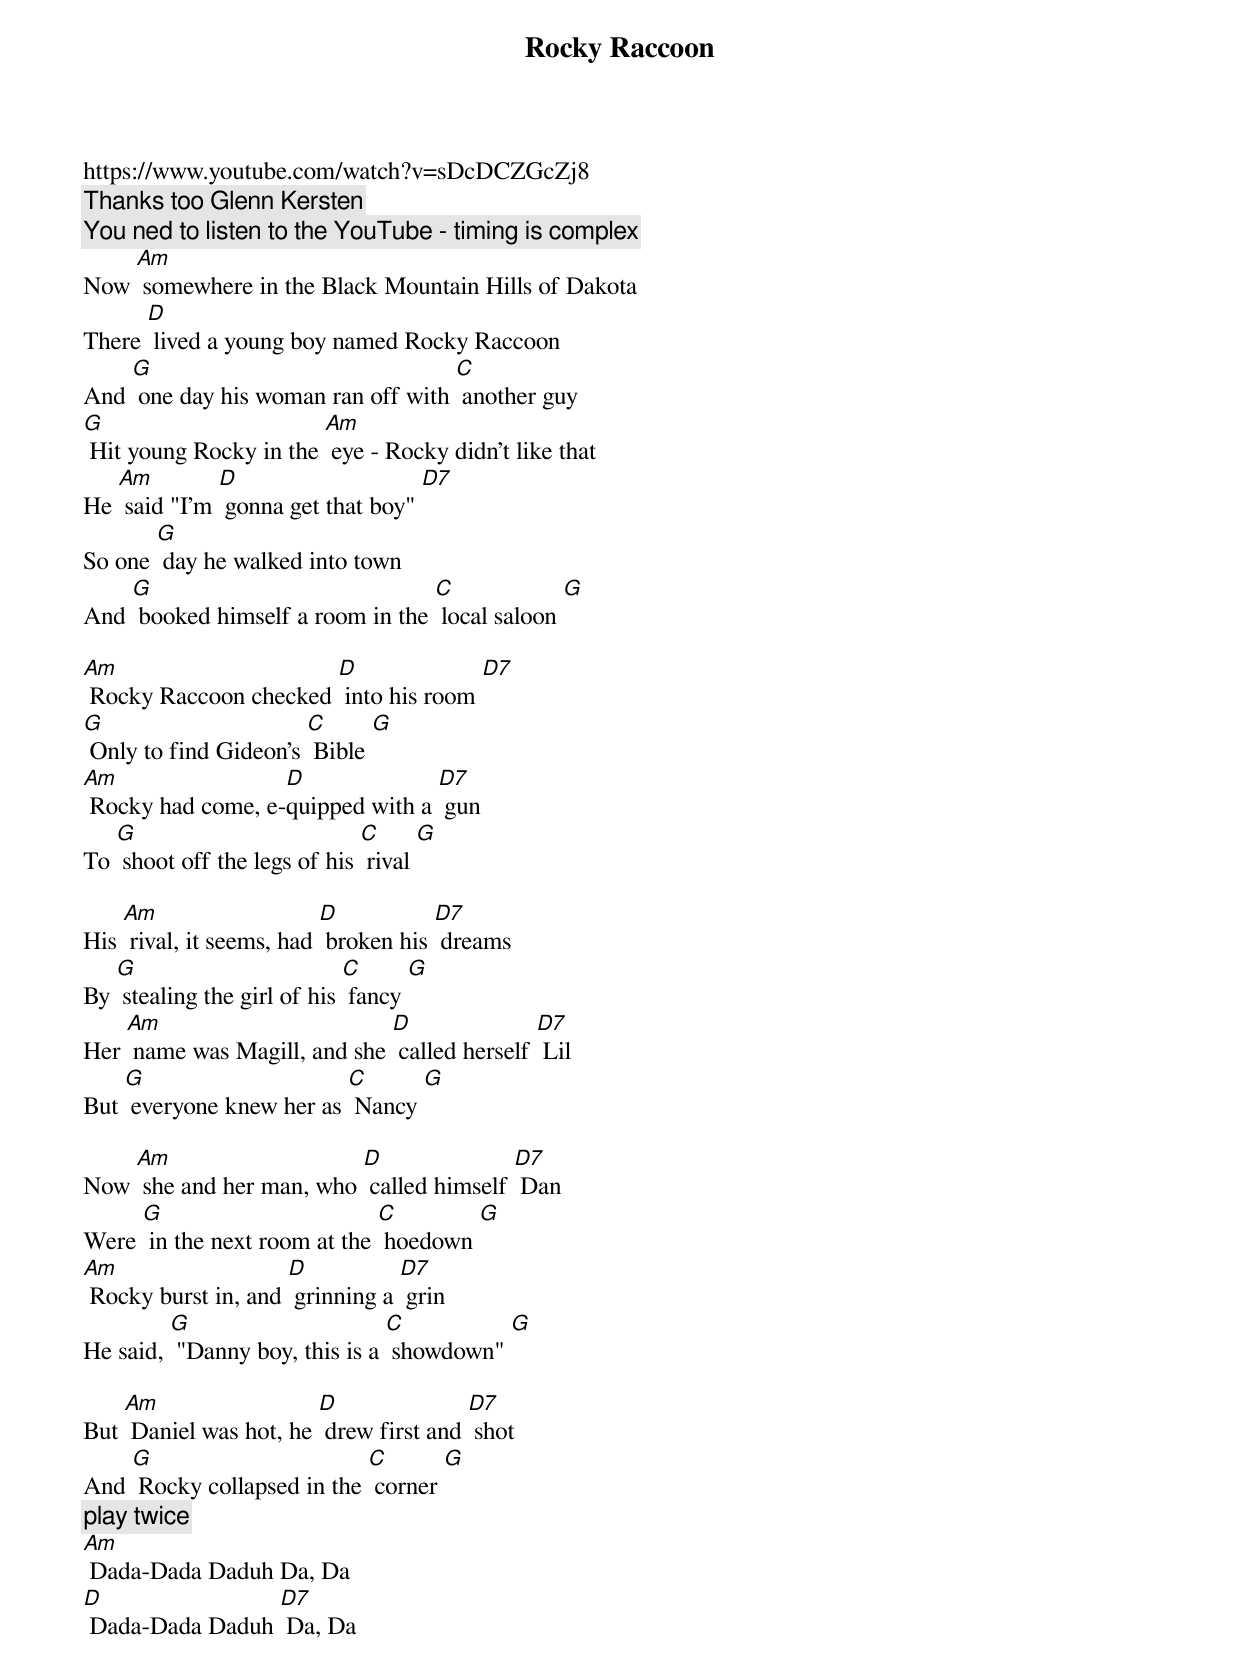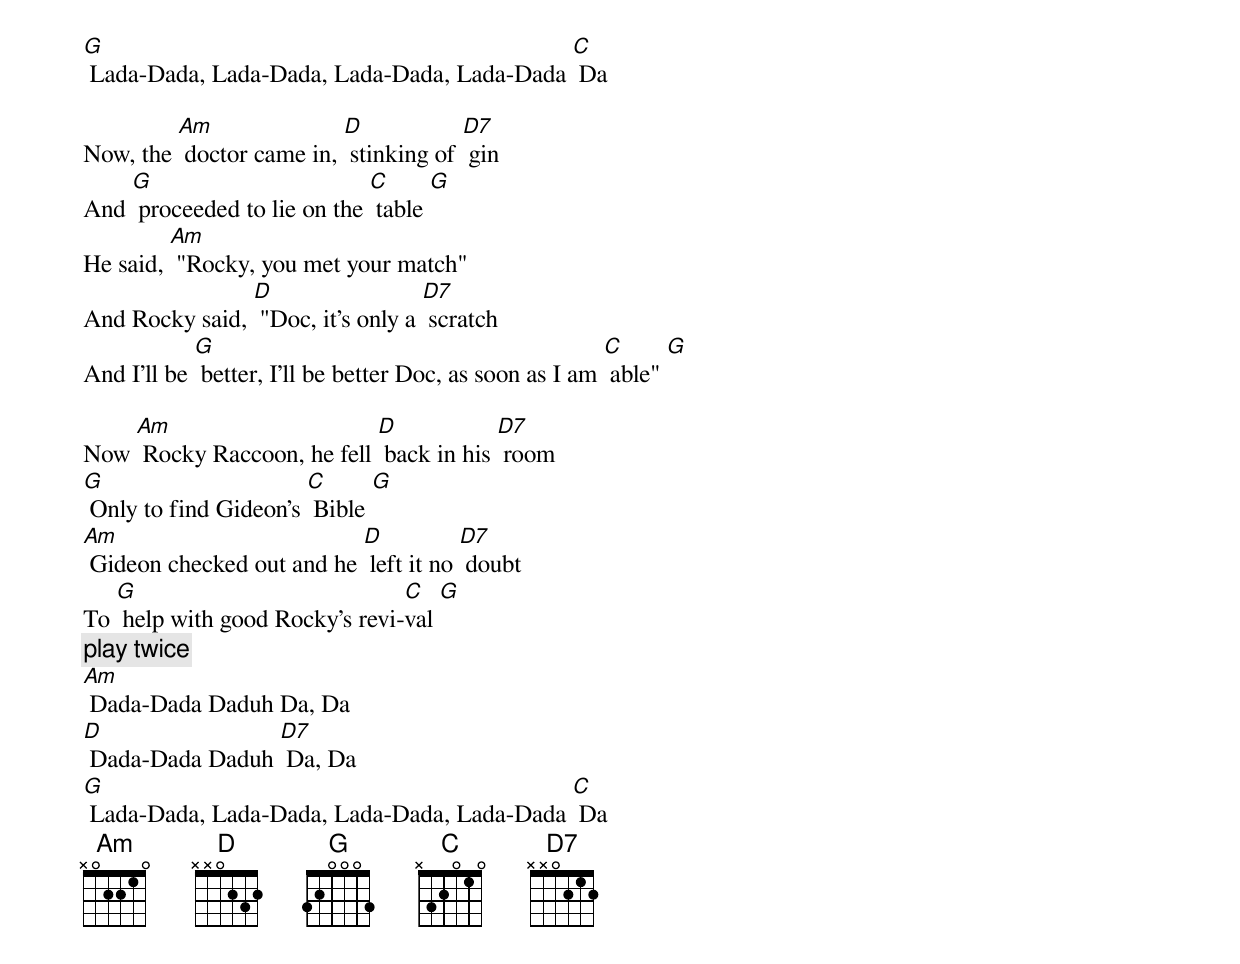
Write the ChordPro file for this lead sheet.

{t:Rocky Raccoon}
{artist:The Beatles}
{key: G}
https://www.youtube.com/watch?v=sDcDCZGcZj8
{c: Thanks too Glenn Kersten}
{c: You ned to listen to the YouTube - timing is complex}
Now [Am] somewhere in the Black Mountain Hills of Dakota
There [D] lived a young boy named Rocky Raccoon
And [G] one day his woman ran off with [C] another guy
[G] Hit young Rocky in the [Am] eye - Rocky didn't like that
He [Am] said "I'm [D] gonna get that boy" [D7]
So one [G] day he walked into town
And [G] booked himself a room in the [C] local saloon [G]

[Am] Rocky Raccoon checked [D] into his room [D7]
[G] Only to find Gideon's [C] Bible [G]
[Am] Rocky had come, e-[D]quipped with a [D7] gun
To [G] shoot off the legs of his [C] rival [G]

His [Am] rival, it seems, had [D] broken his [D7] dreams
By [G] stealing the girl of his [C] fancy [G]
Her [Am] name was Magill, and she [D] called herself [D7] Lil
But [G] everyone knew her as [C] Nancy [G]

Now [Am] she and her man, who [D] called himself [D7] Dan
Were [G] in the next room at the [C] hoedown [G]
[Am] Rocky burst in, and [D] grinning a [D7] grin
He said, [G] "Danny boy, this is a [C] showdown" [G]

But [Am] Daniel was hot, he [D] drew first and [D7] shot
And [G] Rocky collapsed in the [C] corner [G]
{c: play twice}
[Am] Dada-Dada Daduh Da, Da
[D] Dada-Dada Daduh [D7] Da, Da
[G] Lada-Dada, Lada-Dada, Lada-Dada, Lada-Dada [C] Da

Now, the [Am] doctor came in, [D] stinking of [D7] gin
And [G] proceeded to lie on the [C] table [G]
He said, [Am] "Rocky, you met your match"
And Rocky said, [D] "Doc, it's only a [D7] scratch
And I'll be [G] better, I'll be better Doc, as soon as I am [C] able" [G]

Now [Am] Rocky Raccoon, he fell [D] back in his [D7] room
[G] Only to find Gideon's [C] Bible [G]
[Am] Gideon checked out and he [D] left it no [D7] doubt
To [G] help with good Rocky's revi-[C]val [G]
{c: play twice}
[Am] Dada-Dada Daduh Da, Da
[D] Dada-Dada Daduh [D7] Da, Da
[G] Lada-Dada, Lada-Dada, Lada-Dada, Lada-Dada [C] Da
